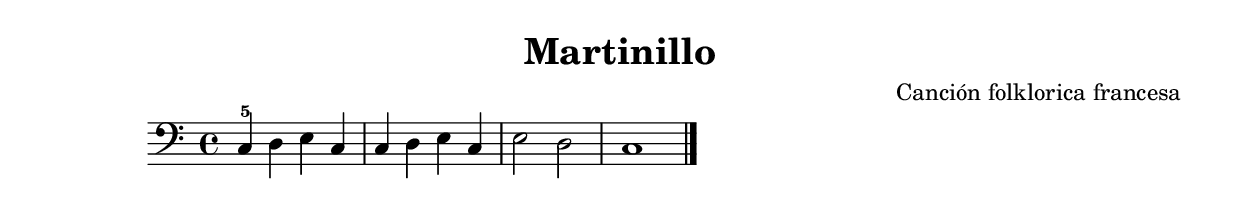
\version "2.24.3"

\header {
  title = "Martinillo"
  composer = "Canción folklorica francesa"
  opus = ""

}

global = {
  \time 4/4
  \tempo ""
  \key c \major
}

upper = \relative c {
  \global
  \clef bass
  % music goes here
  c4-5 d e c  c d e c  e2 d2  c1

  \fine
}

\score {
  \new Staff = "upper" { \upper }
  \layout { }
  \midi { \tempo 4 = 150 }
}
